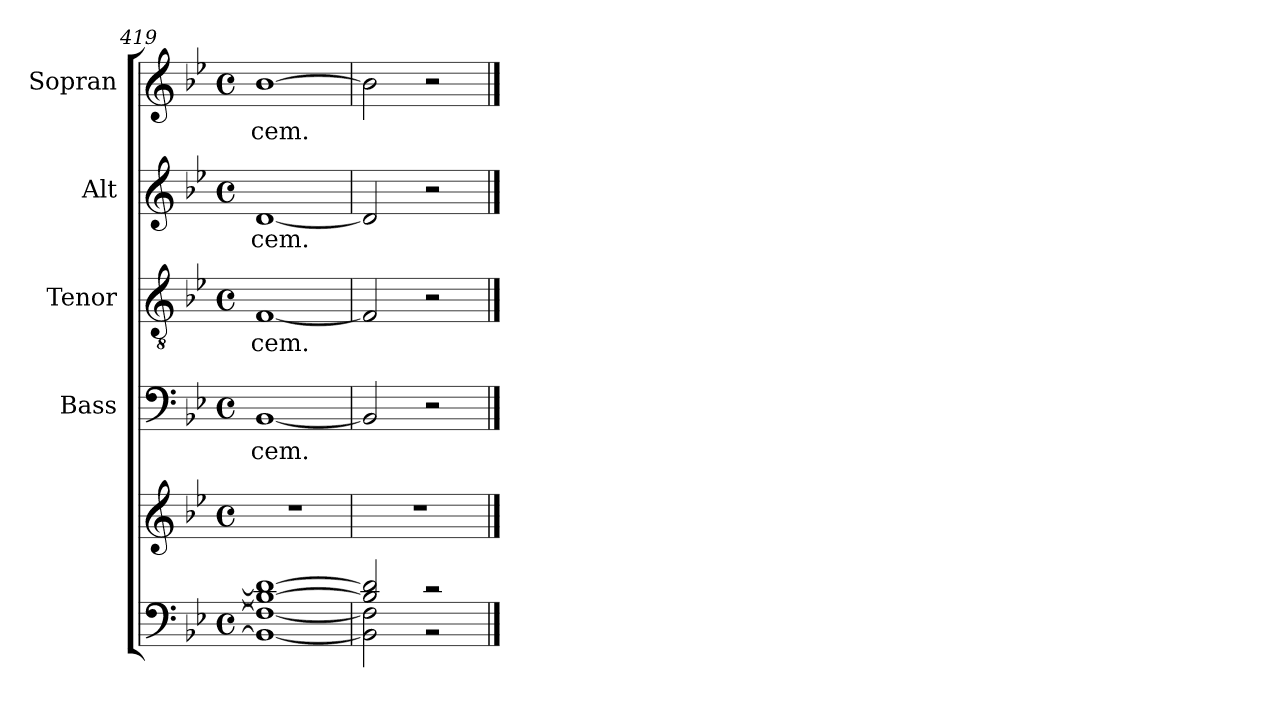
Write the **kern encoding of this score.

**kern	**kern	**kern	**text	**kern	**text	**kern	**text	**kern	**text
*part5	*part5	*part4	*part4	*part3	*part3	*part2	*part2	*part1	*part1
*staff6	*staff5	*staff4	*staff4	*staff3	*staff3	*staff2	*staff2	*staff1	*staff1
*	*	*I"Bass	*	*I"Tenor	*	*I"Alt	*	*I"Sopran	*
*	*	*I'B.	*	*I'T.	*	*I'A.	*	*I'S.	*
*clefF4	*clefG2	*clefF4	*	*clefGv2	*	*clefG2	*	*clefG2	*
*k[b-e-]	*k[b-e-]	*k[b-e-]	*	*k[b-e-]	*	*k[b-e-]	*	*k[b-e-]	*
*B-:	*B-:	*B-:	*	*B-:	*	*B-:	*	*B-:	*
*M4/4	*M4/4	*M4/4	*	*M4/4	*	*M4/4	*	*M4/4	*
*met(c)	*met(c)	*met(c)	*	*met(c)	*	*met(c)	*	*met(c)	*
=419	=419	=419	=419	=419	=419	=419	=419	=419	=419
*^	*	*	*	*	*	*	*	*	*
!	!	!	!	!LO:LY:b	!	!LO:LY:b	!	!LO:LY:b	!	!LO:LY:b
1B-_ 1d_	1BB-_ 1F_	1r	[1BB-	-cem.	[1F	-cem.	[1d	-cem.	[1b-	-cem.
=420	=420	=420	=420	=420	=420	=420	=420	=420	=420	=420
2B-/] 2d/]	2BB-\] 2F\]	1r	2BB-/]	.	2F/]	.	2d/]	.	2b-\]	.
2r	2r	.	2r	.	2r	.	2r	.	2r	.
*v	*v	*	*	*	*	*	*	*	*	*
==	==	==	==	==	==	==	==	==	==
*-	*-	*-	*-	*-	*-	*-	*-	*-	*-
